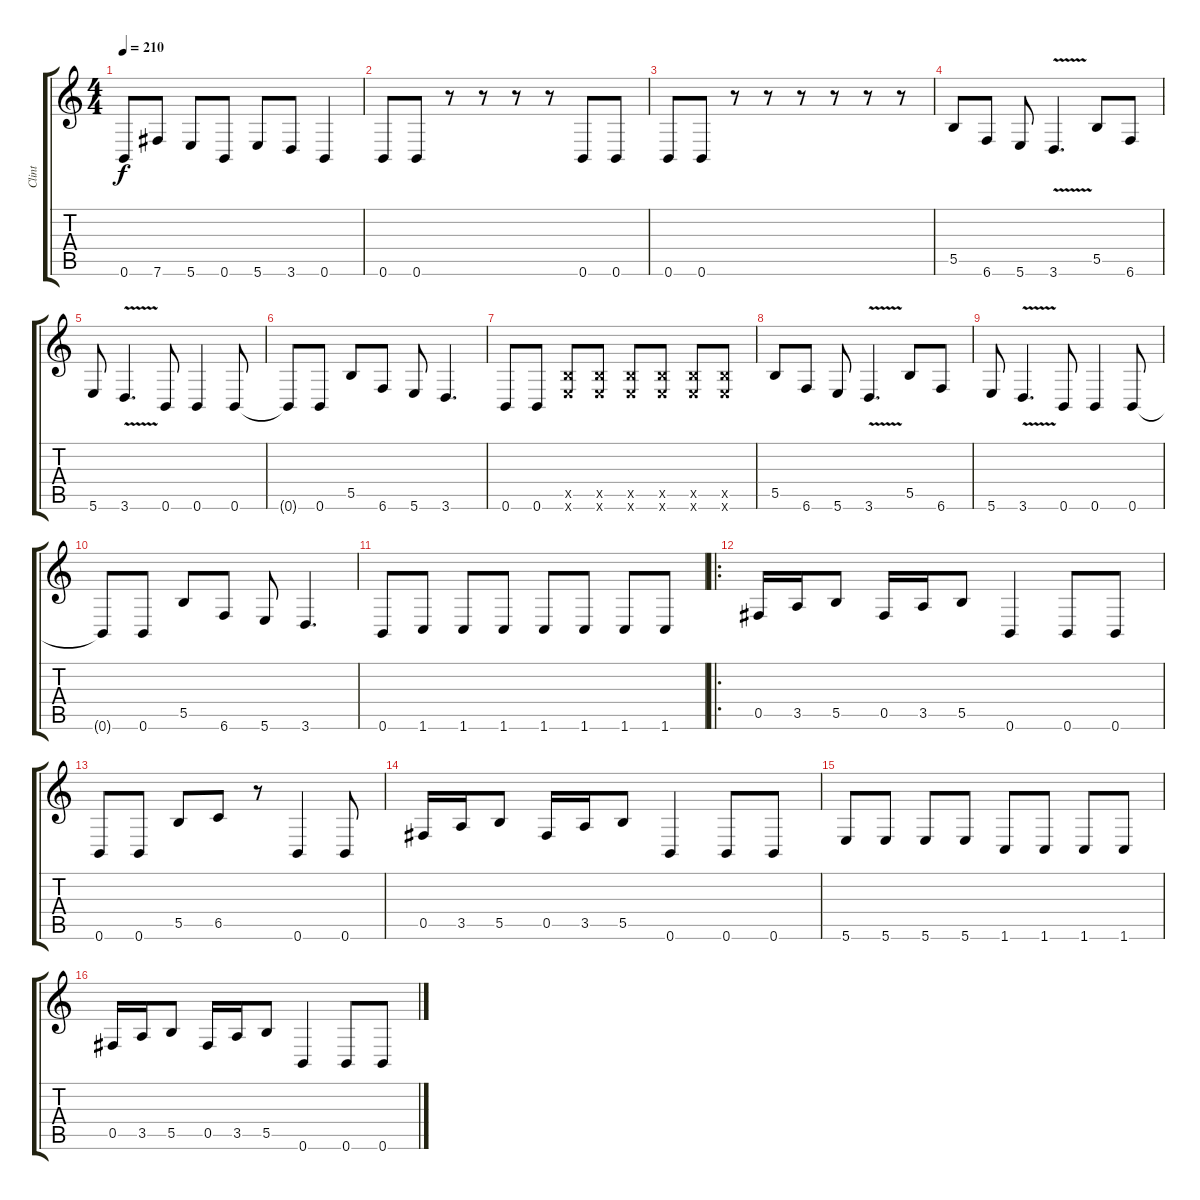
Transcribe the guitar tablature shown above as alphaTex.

\track ("Clint" "Clint") {instrument distortionguitar}
\staff {score tabs}
\tuning (Db4 Ab3 E3 B2 Gb2 B1) {hide}
\ts (4 4)
\tempo 210
\clef g2
\ks c
0.6.8{dy f} 7.6.8 5.6.8 0.6.8 5.6.8 3.6.8 0.6.4 |
0.6.8 0.6.8 r.8 r.8 r.8 r.8 0.6.8 0.6.8 |
0.6.8 0.6.8 r.8 r.8 r.8 r.8 r.8 r.8 |
5.5.8 6.6.8 5.6.8 3.6{v}.4{d} 5.5.8 6.6.8 |
5.6.8 3.6{v}.4{d} 0.6.8 0.6.4 0.6.8 |
0.6{t}.8 0.6.8 5.5.8 6.6.8 5.6.8 3.6.4{d} |
0.6.8 0.6.8 (5.5{x} 5.6{x}).8 (5.5{x} 5.6{x}).8 (5.5{x} 5.6{x}).8 (5.5{x} 5.6{x}).8 (5.5{x} 5.6{x}).8 (5.5{x} 5.6{x}).8 |
5.5.8 6.6.8 5.6.8 3.6{v}.4{d} 5.5.8 6.6.8 |
5.6.8 3.6{v}.4{d} 0.6.8 0.6.4 0.6.8 |
0.6{t}.8 0.6.8 5.5.8 6.6.8 5.6.8 3.6.4{d} |
0.6.8 1.6.8 1.6.8 1.6.8 1.6.8 1.6.8 1.6.8 1.6.8 |
\ro
0.5.16 3.5.16 5.5.8 0.5.16 3.5.16 5.5.8 0.6.4 0.6.8 0.6.8 |
0.6.8 0.6.8 5.5.8 6.5.8 r.8 0.6.4 0.6.8 |
0.5.16 3.5.16 5.5.8 0.5.16 3.5.16 5.5.8 0.6.4 0.6.8 0.6.8 |
5.6.8 5.6.8 5.6.8 5.6.8 1.6.8 1.6.8 1.6.8 1.6.8 |
0.5.16 3.5.16 5.5.8 0.5.16 3.5.16 5.5.8 0.6.4 0.6.8 0.6.8
